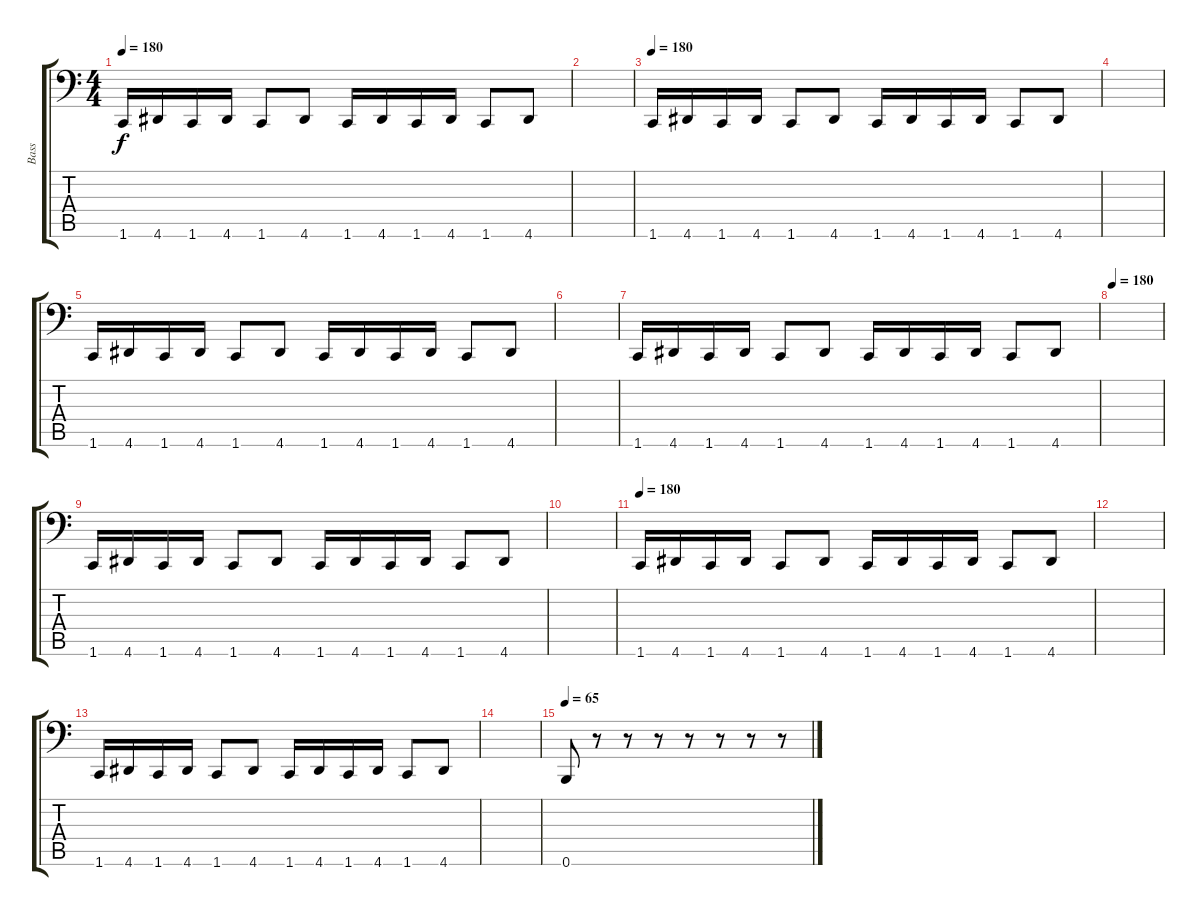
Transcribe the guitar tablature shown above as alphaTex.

\track ("Bass" "Bass") {instrument electricbassfinger}
\staff {score tabs}
\tuning (C3 G2 D2 A1 E1 B0) {hide}
\ts (4 4)
\tempo 180
\clef f4
\ks c
1.6.16{dy f} 4.6.16 1.6.16 4.6.16 1.6.8 4.6.8 1.6.16 4.6.16 1.6.16 4.6.16 1.6.8 4.6.8 |
|
\tempo 180
1.6.16 4.6.16 1.6.16 4.6.16 1.6.8 4.6.8 1.6.16 4.6.16 1.6.16 4.6.16 1.6.8 4.6.8 |
|
1.6.16 4.6.16 1.6.16 4.6.16 1.6.8 4.6.8 1.6.16 4.6.16 1.6.16 4.6.16 1.6.8 4.6.8 |
|
1.6.16 4.6.16 1.6.16 4.6.16 1.6.8 4.6.8 1.6.16 4.6.16 1.6.16 4.6.16 1.6.8 4.6.8 |
\tempo 180
|
1.6.16 4.6.16 1.6.16 4.6.16 1.6.8 4.6.8 1.6.16 4.6.16 1.6.16 4.6.16 1.6.8 4.6.8 |
|
\tempo 180
1.6.16 4.6.16 1.6.16 4.6.16 1.6.8 4.6.8 1.6.16 4.6.16 1.6.16 4.6.16 1.6.8 4.6.8 |
|
1.6.16 4.6.16 1.6.16 4.6.16 1.6.8 4.6.8 1.6.16 4.6.16 1.6.16 4.6.16 1.6.8 4.6.8 |
|
\tempo 65
0.6.8 r.8 r.8 r.8 r.8 r.8 r.8 r.8
